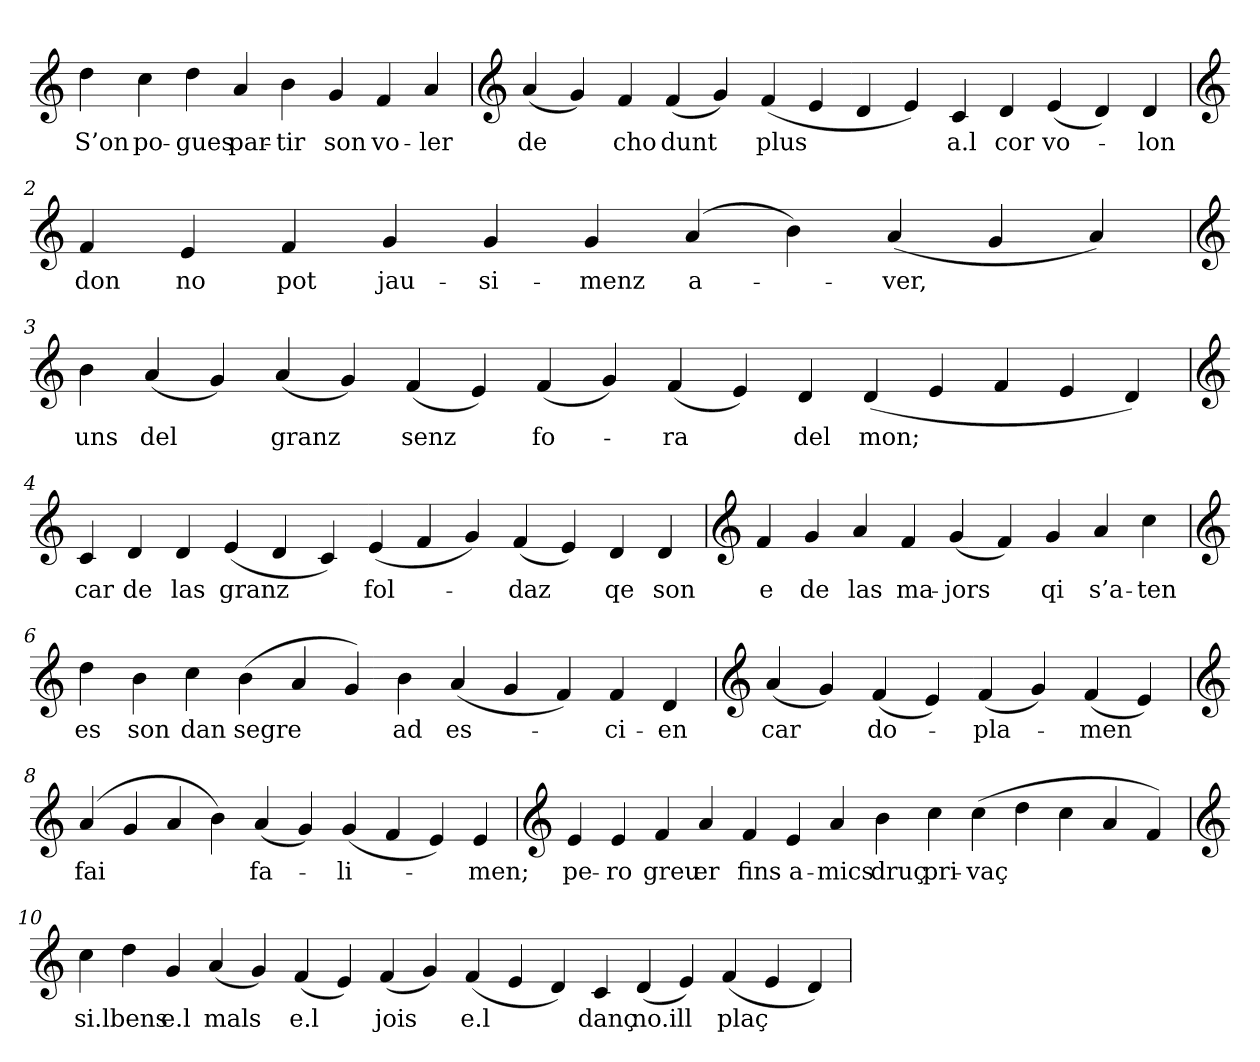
**kern	**text
*part1	*part1
*staff1	*staff1
*clefG2	*
=	=
4dd	S’on
4cc	po-
4dd	-gues
4a	par-
4b	-tir
4g	son
4f	vo-
4a	-ler
=1	=1
*clefG2	*
(4a	de
4g)	.
4f	cho
(4f	dunt
4g)	.
(4f	plus
4e	.
4d	.
4e)	.
4c	a.l
4d	cor
(4e	vo-
4d)	.
4d	-lon
=2	=2
*clefG2	*
4f	don
4e	no
4f	pot
4g	jau-
4g	-si-
4g	-menz
(4a	a-
4b)	.
(4a	-ver,
4g	.
4a)	.
=3	=3
*clefG2	*
4b	uns
(4a	del
4g)	.
(4a	granz
4g)	.
(4f	senz
4e)	.
(4f	fo-
4g)	.
(4f	-ra
4e)	.
4d	del
(4d	mon;
4e	.
4f	.
4e	.
4d)	.
=4	=4
*clefG2	*
4c	car
4d	de
4d	las
(4e	granz
4d	.
4c)	.
(4e	fol-
4f	.
4g)	.
(4f	-daz
4e)	.
4d	qe
4d	son
=5	=5
*clefG2	*
4f	e
4g	de
4a	las
4f	ma-
(4g	-jors
4f)	.
4g	qi
4a	s’a-
4cc	-ten
=6	=6
*clefG2	*
4dd	es
4b	son
4cc	dan
(4b	segre
4a	.
4g)	.
4b	ad
(4a	es-
4g	.
4f)	.
4f	-ci-
4d	-en
=7	=7
*clefG2	*
(4a	car
4g)	.
(4f	do-
4e)	.
(4f	-pla-
4g)	.
(4f	-men
4e)	.
=8	=8
*clefG2	*
(4a	fai
4g	.
4a	.
4b)	.
(4a	fa-
4g)	.
(4g	-li-
4f	.
4e)	.
4e	-men;
=9	=9
*clefG2	*
4e	pe-
4e	-ro
4f	greu
4a	er
4f	fins
4e	a-
4a	-mics
4b	druç
4cc	pri-
(4cc	-vaç
4dd	.
4cc	.
4a	.
4f)	.
=10	=10
*clefG2	*
4cc	si.l
4dd	bens
4g	e.l
(4a	mals
4g)	.
(4f	e.l
4e)	.
(4f	jois
4g)	.
(4f	e.l
4e	.
4d)	.
4c	danç
(4d	no.ill
4e)	.
(4f	plaç
4e	.
4d)	.
=	=
*-	*-
